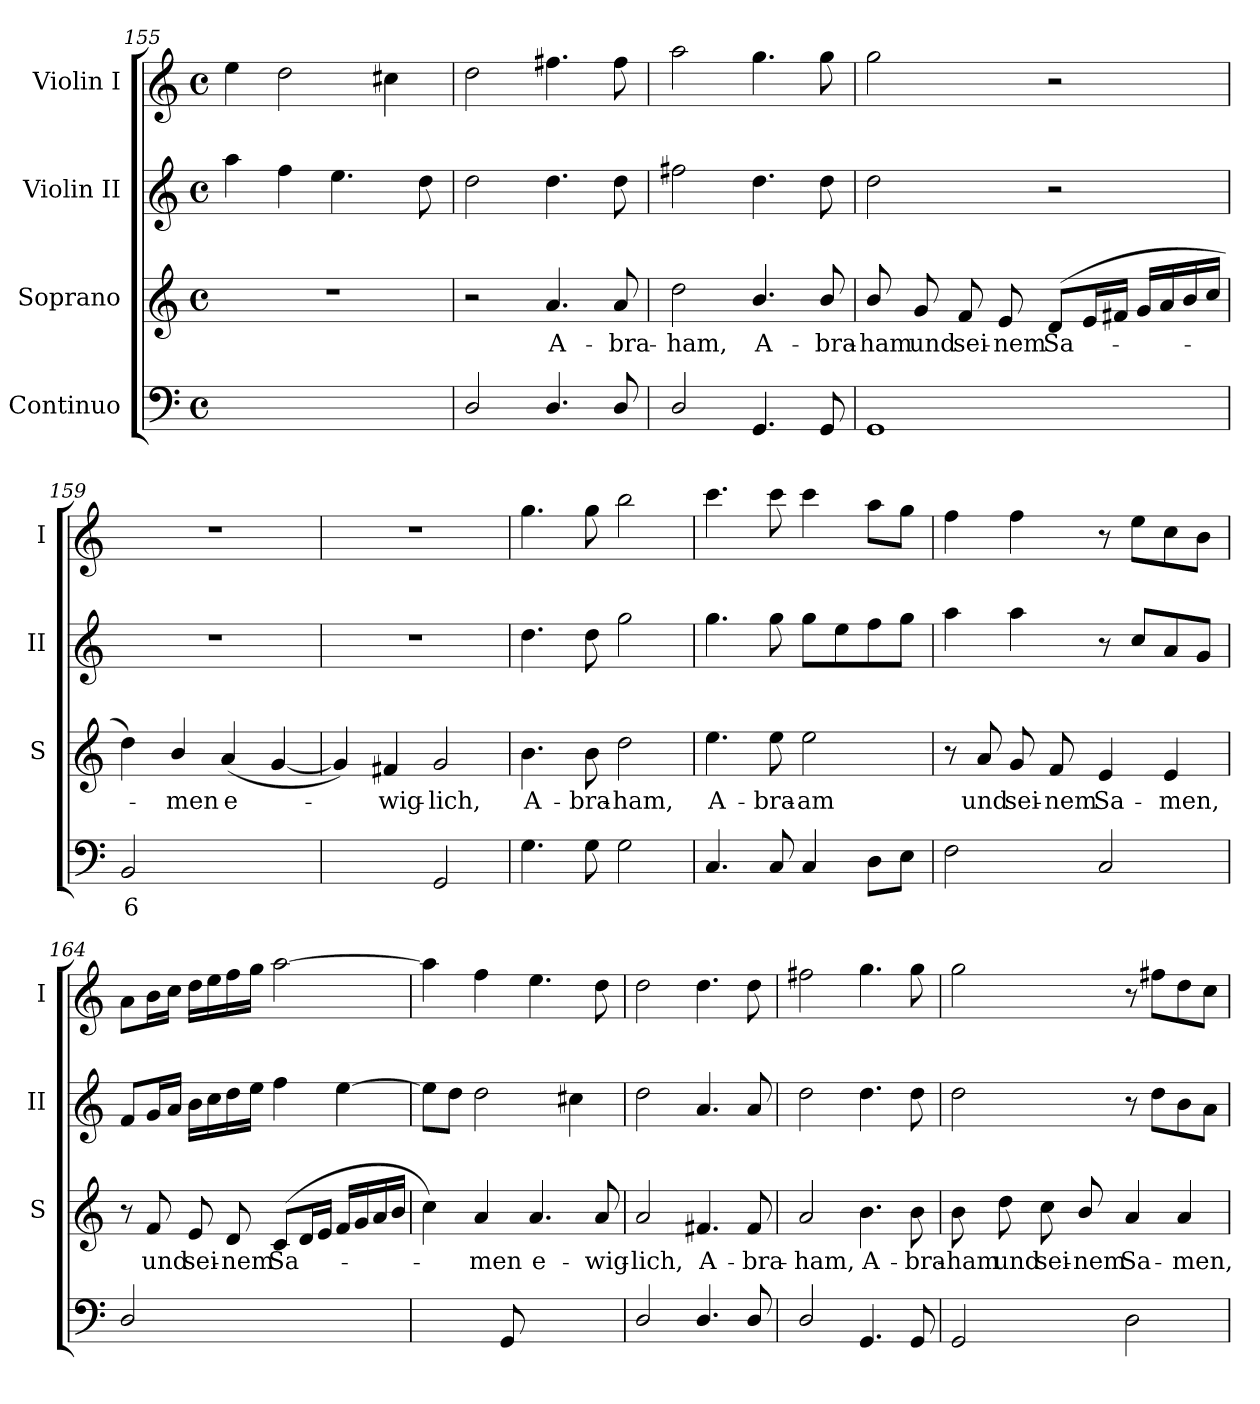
**kern	**text	**kern	**text	**kern	**kern
*part4	*part4	*part3	*part3	*part2	*part1
*staff4	*staff4	*staff3	*staff3	*staff2	*staff1
*I"Continuo	*	*I"Soprano	*	*I"Violin II	*I"Violin I
*	*	*I'S	*	*I'II	*I'I
*clefF4	*	*clefG2	*	*clefG2	*clefG2
*k[]	*	*k[]	*	*k[]	*k[]
*C:	*	*C:	*	*C:	*C:
*M4/4	*	*M4/4	*	*M4/4	*M4/4
*met(c)	*	*met(c)	*	*met(c)	*met(c)
=155	=155	=155	=155	=155	=155
[4Ayy	.	1r	.	4aa	4ee
!	!LO:LY:b	!	!	!	!
2Ayy_	4	.	.	4ff	2dd
.	.	.	.	4.ee	.
4Ayy]	.	.	.	.	4cc#X
.	.	.	.	8dd	.
=156	=156	=156	=156	=156	=156
2D/	.	2r	.	2dd	2dd
!	!	!	!LO:LY:b	!	!
4.D/	.	4.a	A-	4.dd	4.ff#X
!	!	!	!LO:LY:b	!	!
8D/	.	8a	-bra-	8dd	8ff#
=157	=157	=157	=157	=157	=157
!	!	!	!LO:LY:b	!	!
2D/	.	2dd	-ham,	2ff#X	2aa
!	!	!	!LO:LY:b	!	!
4.GG	.	4.b/	A-	4.dd	4.gg
!	!	!	!LO:LY:b	!	!
8GG	.	8b/	-bra-	8dd	8gg
!!LO:LB:g=z
=158	=158	=158	=158	=158	=158
!	!	!	!LO:LY:b	!	!
1GG	.	8b/	-ham	2dd	2gg
!	!	!	!LO:LY:b	!	!
.	.	8g	und	.	.
!	!	!	!LO:LY:b	!	!
.	.	8f	sei-	.	.
!	!	!	!LO:LY:b	!	!
.	.	8e	-nem	.	.
!	!	!	!LO:LY:b	!	!
.	.	(<8dL	Sa-	2r	2r
.	.	16eL	.	.	.
.	.	16f#XJJ	.	.	.
.	.	16gLL	.	.	.
.	.	16a	.	.	.
.	.	16b	.	.	.
.	.	16ccJJ	.	.	.
=159	=159	=159	=159	=159	=159
!	!LO:LY:b	!	!	!	!
2BB	6	4dd)	.	1r	1r
!	!	!	!LO:LY:b	!	!
.	.	4b/	men	.	.
!	!	!	!LO:LY:b	!	!
(>[4Dyy	.	(<4a	e-	.	.
!	!LO:LY:b	!	!	!	!
4Dyy_	4	[4g	.	.	.
=160	=160	=160	=160	=160	=160
4Dyy_)	.	4g])	.	1r	1r
!	!	!	!LO:LY:b	!	!
4Dyy]	.	4f#X	wig-	.	.
!	!	!	!LO:LY:b	!	!
2GG	.	2g	-lich,	.	.
=161	=161	=161	=161	=161	=161
!	!	!	!LO:LY:b	!	!
4.G	.	4.b	A-	4.dd	4.gg
!	!	!	!LO:LY:b	!	!
8G	.	8b	-bra-	8dd	8gg
!	!	!	!LO:LY:b	!	!
2G	.	2dd	-ham,	2gg	2bb
=162	=162	=162	=162	=162	=162
!	!	!	!LO:LY:b	!	!
4.C	.	4.ee	A-	4.gg	4.ccc
!	!	!	!LO:LY:b	!	!
8C	.	8ee	-bra-	8gg	8ccc
!	!	!	!LO:LY:b	!	!
4C	.	2ee	-am	8ggL	4ccc
.	.	.	.	8ee	.
8DL	.	.	.	8ff	8aaL
8EJ	.	.	.	8ggJ	8ggJ
!!LO:LB:g=z
=163	=163	=163	=163	=163	=163
2F	.	8r	.	4aa	4ff
!	!	!	!LO:LY:b	!	!
.	.	8a	und	.	.
!	!	!	!LO:LY:b	!	!
.	.	8g	sei-	4aa	4ff
!	!	!	!LO:LY:b	!	!
.	.	8f	-nem	.	.
!	!	!	!LO:LY:b	!	!
2C	.	4e	Sa-	8r	8r
.	.	.	.	8ccL	8eeL
!	!	!	!LO:LY:b	!	!
.	.	4e	-men,	8a	8cc
.	.	.	.	8gJ	8bJ
=164	=164	=164	=164	=164	=164
2D/	.	8r	.	8fL	8aL
!	!	!	!LO:LY:b	!	!
.	.	8f	und	16gL	16bL
.	.	.	.	16aJJ	16ccJJ
!	!	!	!LO:LY:b	!	!
.	.	8e	sei-	16bLL	16ddLL
.	.	.	.	16cc	16ee
!	!	!	!LO:LY:b	!	!
.	.	8d	-nem	16dd	16ff
.	.	.	.	16eeJJ	16ggJJ
!	!LO:LY:b	!	!LO:LY:b	!	!
[4AAyy	6	(<8cL	Sa-	4ff	[2aa
.	.	16dL	.	.	.
.	.	16eJJ	.	.	.
!	!LO:LY:b	!	!	!	!
4AAyy]	5	16fLL	.	[4ee	.
.	.	16g	.	.	.
.	.	16a	.	.	.
.	.	16bJJ	.	.	.
=165	=165	=165	=165	=165	=165
!	!LO:LY:b	!	!	!	!
[4FFyy	7	4cc)	.	8eeL]	4aa]
.	.	.	.	8ddJ	.
!	!LO:LY:b	!	!LO:LY:b	!	!
8FFyy]	6	4a	men	2dd	4ff
8GG	.	.	.	.	.
!	!LO:LY:b	!	!LO:LY:b	!	!
[4AAyy	4	4.a	e-	.	4.ee
4AAyy]	.	.	.	4cc#X	.
!	!	!	!LO:LY:b	!	!
.	.	8a	-wig-	.	8dd
=166	=166	=166	=166	=166	=166
!	!	!	!LO:LY:b	!	!
2D/	.	2a	-lich,	2dd	2dd
!	!	!	!LO:LY:b	!	!
4.D/	.	4.f#X	A-	4.a	4.dd
!	!	!	!LO:LY:b	!	!
8D/	.	8f#	-bra-	8a	8dd
=167	=167	=167	=167	=167	=167
!	!	!	!LO:LY:b	!	!
2D/	.	2a	-ham,	2dd	2ff#X
!	!	!	!LO:LY:b	!	!
4.GG	.	4.b	A-	4.dd	4.gg
!	!	!	!LO:LY:b	!	!
8GG	.	8b	-bra-	8dd	8gg
!!LO:LB:g=z
=168	=168	=168	=168	=168	=168
!	!	!	!LO:LY:b	!	!
2GG	.	8b	-ham	2dd	2gg
!	!	!	!LO:LY:b	!	!
.	.	8dd	und	.	.
!	!	!	!LO:LY:b	!	!
.	.	8cc	sei-	.	.
!	!	!	!LO:LY:b	!	!
.	.	8b/	-nem	.	.
!	!	!	!LO:LY:b	!	!
2D	.	4a	Sa-	8r	8r
.	.	.	.	8ddL	8ff#XL
!	!	!	!LO:LY:b	!	!
.	.	4a	-men,	8b	8dd
.	.	.	.	8aJ	8ccJ
=	=	=	=	=	=
*-	*-	*-	*-	*-	*-
